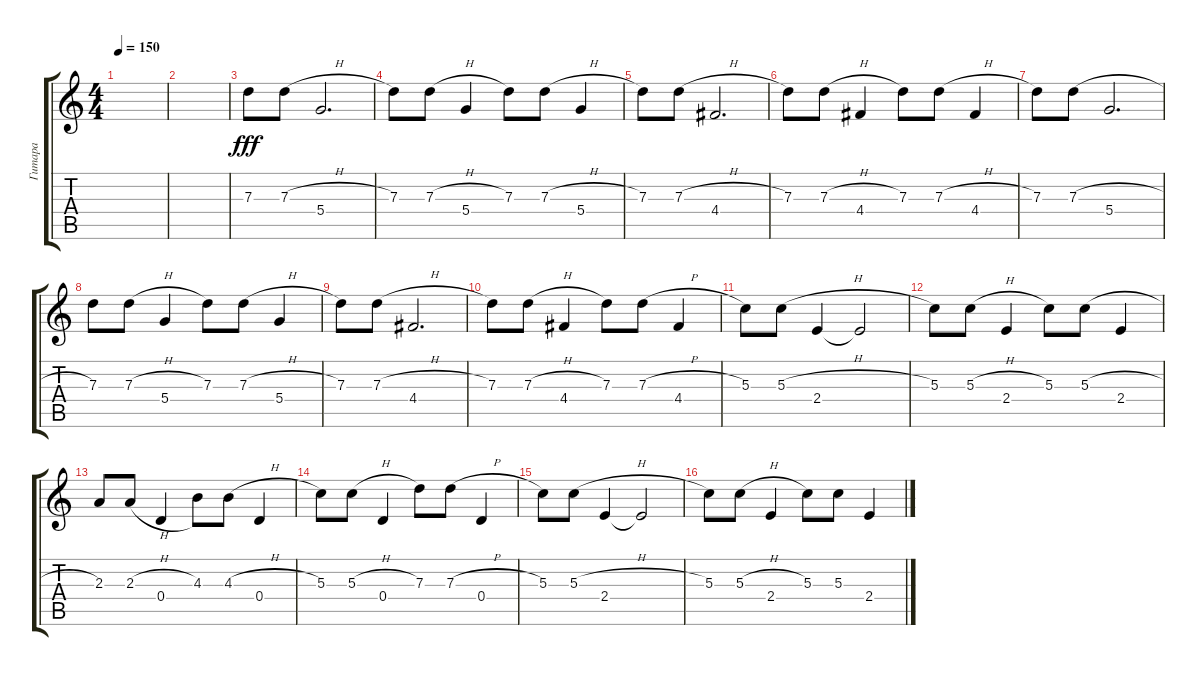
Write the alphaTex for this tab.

\track ("Гитара" "Гитара") {instrument acousticguitarsteel}
\staff {score tabs}
\tuning (E4 B3 G3 D3 A2 E2) {hide}
\ts (4 4)
\tempo 150
\clef g2
\ks c
|
|
7.3.8{dy fff} 7.3{h}.8 5.4.2{d} |
7.3.8 7.3{h}.8 5.4.4 7.3.8 7.3{h}.8 5.4.4 |
7.3.8 7.3{h}.8 4.4.2{d} |
7.3.8 7.3{h}.8 4.4.4 7.3.8 7.3{h}.8 4.4.4 |
7.3.8 7.3{h}.8 5.4.2{d} |
7.3.8 7.3{h}.8 5.4.4 7.3.8 7.3{h}.8 5.4.4 |
7.3.8 7.3{h}.8 4.4.2{d} |
7.3.8 7.3{h}.8 4.4.4 7.3.8 7.3{h}.8 4.4.4 |
5.3.8 5.3{h}.8 2.4.4 2.4{t}.2 |
5.3.8 5.3{h}.8 2.4.4 5.3.8 5.3{h}.8 2.4.4 |
2.3.8 2.3{h}.8 0.4.4 4.3.8 4.3{h}.8 0.4.4 |
5.3.8 5.3{h}.8 0.4.4 7.3.8 7.3{h}.8 0.4.4 |
5.3.8 5.3{h}.8 2.4.4 2.4{t}.2 |
5.3.8 5.3{h}.8 2.4.4 5.3.8 5.3{h}.8 2.4.4
